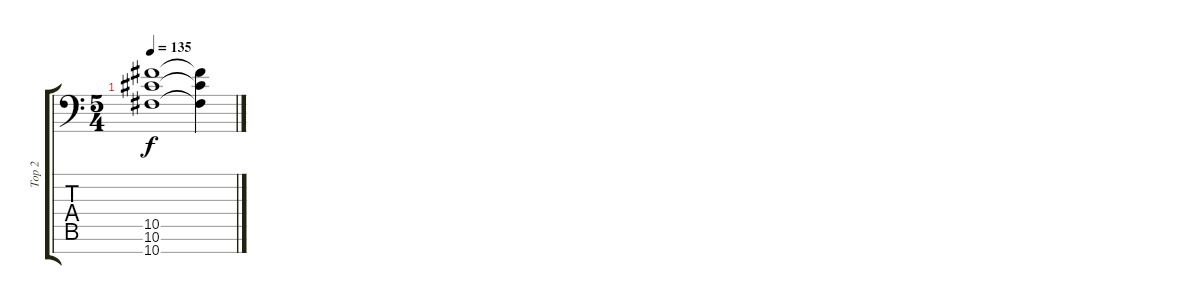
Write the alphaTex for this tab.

\track ("Top 2" "Top 2") {instrument distortionguitar}
\staff {score tabs}
\tuning (Eb4 Bb3 F3 Db3 Ab2 Eb2 Ab1) {hide}
\ts (5 4)
\tempo 135
\clef f4
\ks c
(10.5 10.6 10.7).1{dy f volume 0} (10.5{t} 10.6{t} 10.7{t}).4
